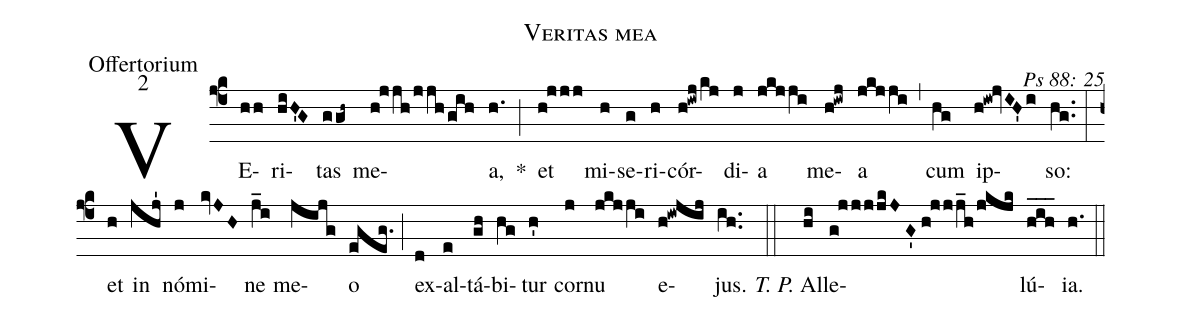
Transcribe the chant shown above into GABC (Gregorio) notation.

name: Veritas mea;
office-part: Offertorium;
mode: 2;
commentary: Ps 88: 25;
%%
(f4) VE(hh)ri(hiH'G)tas(ggh~) me(h!jjh/jjh/gih)a,(h.) *(;) et(h!jjj) mi(h)se(g)ri(h)cór(h!iwj/kj)di(j)a(jkjji) me(h!iwj)a(jkjji) (,) cum(hg) ip(h!iw!jvIH'i)so:(hg..) (:)
et(h) in(jhj') nó(j)mi(kvJH)ne(j_i) me(jijg)o(egeg.) (;) ex(d)al(e)tá(gh)bi(hg)tur(h') cor(j)nu(jkjji) e(h!iwjij)jus.(ih..) (::)
<i>T. P.</i> Al(hi)le(g!jjjjkJ//G'//h!jjj_h/jkjk)lú(h_i_h_)ia.(h.) (::)
